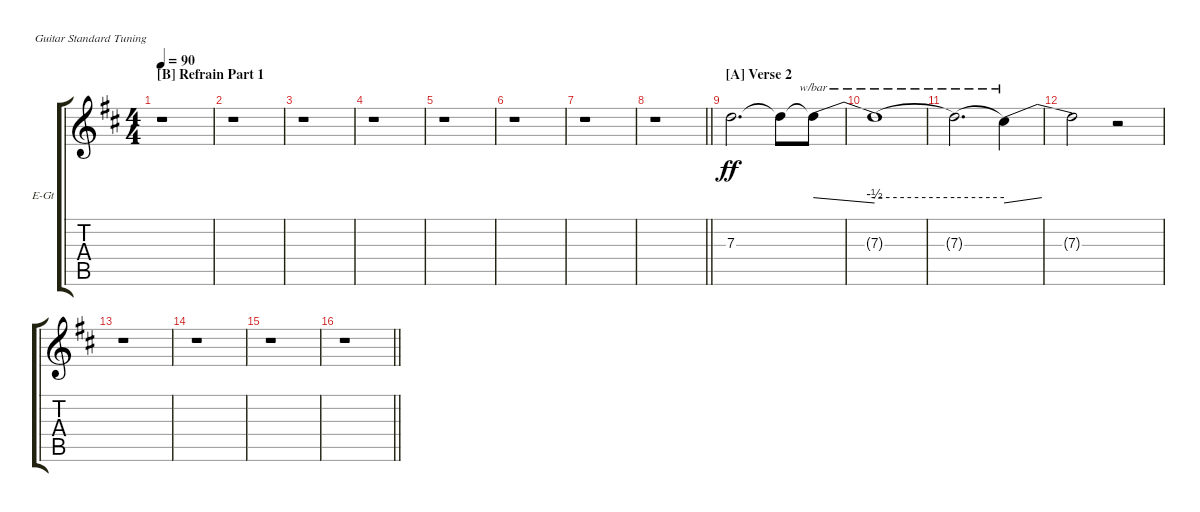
\defaultSystemsLayout 4
\bracketExtendMode groupsimilarinstruments
\firstSystemTrackNameOrientation horizontal
\otherSystemsTrackNameOrientation horizontal
\track ("Uuuh" "E-Gt") {instrument electricguitarclean}
\staff {score tabs}
\tuning (E4 B3 G3 D3 A2 E2)
\ts (4 4)
\section ("B" "Refrain Part 1")
\tempo 90
\clef g2
\scale
0.125
\ks d
r.1{dy ff} |
\scale
0.125 r.1 |
\scale
0.125 r.1 |
\scale
0.125 r.1 |
\scale
0.125 r.1 |
\scale
0.125 r.1 |
\scale
0.125 r.1 |
\scale
0.125
\barLineRight lightlight
r.1 |
\section ("A" "Verse 2")
\scale
0.170648 7.3.2{d} 7.3{t}.8 7.3{t}.8{tbe (dive default 0 0 60 -2)} |
\scale
0.104096 7.3{t}.1{tbe (hold default 0 0 60 0)} |
\scale
0.151877 7.3{t}.2{d tbe (hold default 0 0 60 0)} 7.3{t}.4{tbe (dive default 0 -2 60 0)} |
\scale
0.156997 7.3{t}.2 r.2 |
\scale
0.104096 r.1 |
\scale
0.104096 r.1 |
\scale
0.104096 r.1 |
\scale
0.104096
\barLineRight lightlight
r.1
